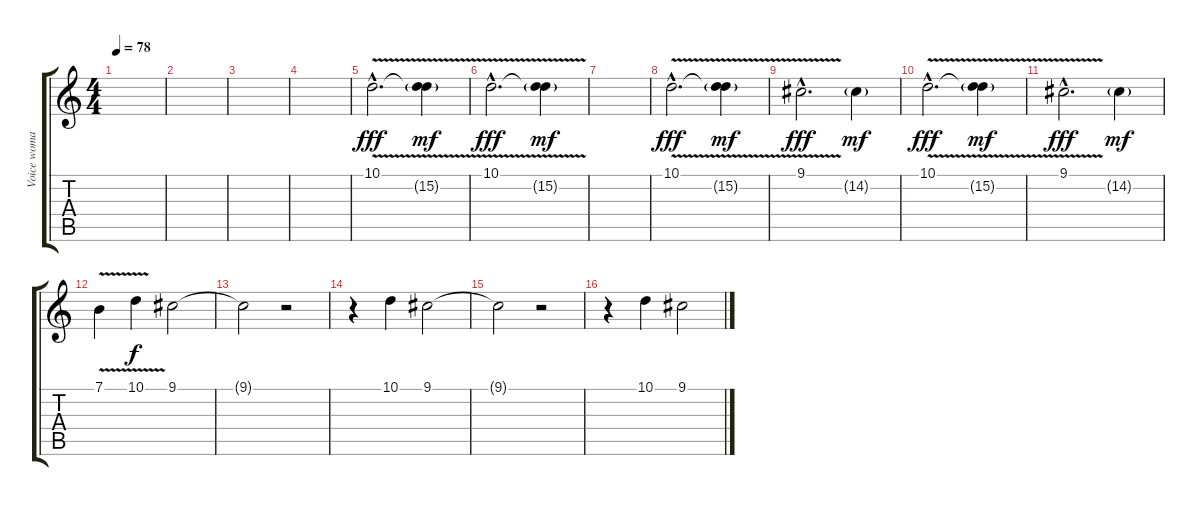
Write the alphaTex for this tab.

\track ("Voice woman" "Voice woma") {instrument pad4choir}
\staff {score tabs}
\tuning (E4 B3 G3 D3 A2 E2) {hide}
\ts (4 4)
\tempo 78
\clef g2
\ks c
|
|
|
|
10.1{v hac}.2{d dy fff volume 8 instrument fx5brightness} (10.1{t} 15.2{v g}).4{dy mf} |
10.1{v hac}.2{d dy fff} (10.1{t} 15.2{v g}).4{dy mf} |
|
10.1{v hac}.2{d dy fff} (10.1{t} 15.2{v g}).4{dy mf} |
9.1{v hac}.2{d dy fff} 14.2{g}.4{dy mf} |
10.1{v hac}.2{d dy fff} (10.1{t} 15.2{v g}).4{dy mf} |
9.1{v hac}.2{d dy fff} 14.2{g}.4{dy mf} |
7.1{v}.4 10.1{v}.4{dy f volume 11 instrument pad4choir} 9.1.2 |
9.1{t}.2 r.2 |
r.4 10.1.4 9.1.2 |
9.1{t}.2 r.2 |
r.4 10.1.4 9.1.2
